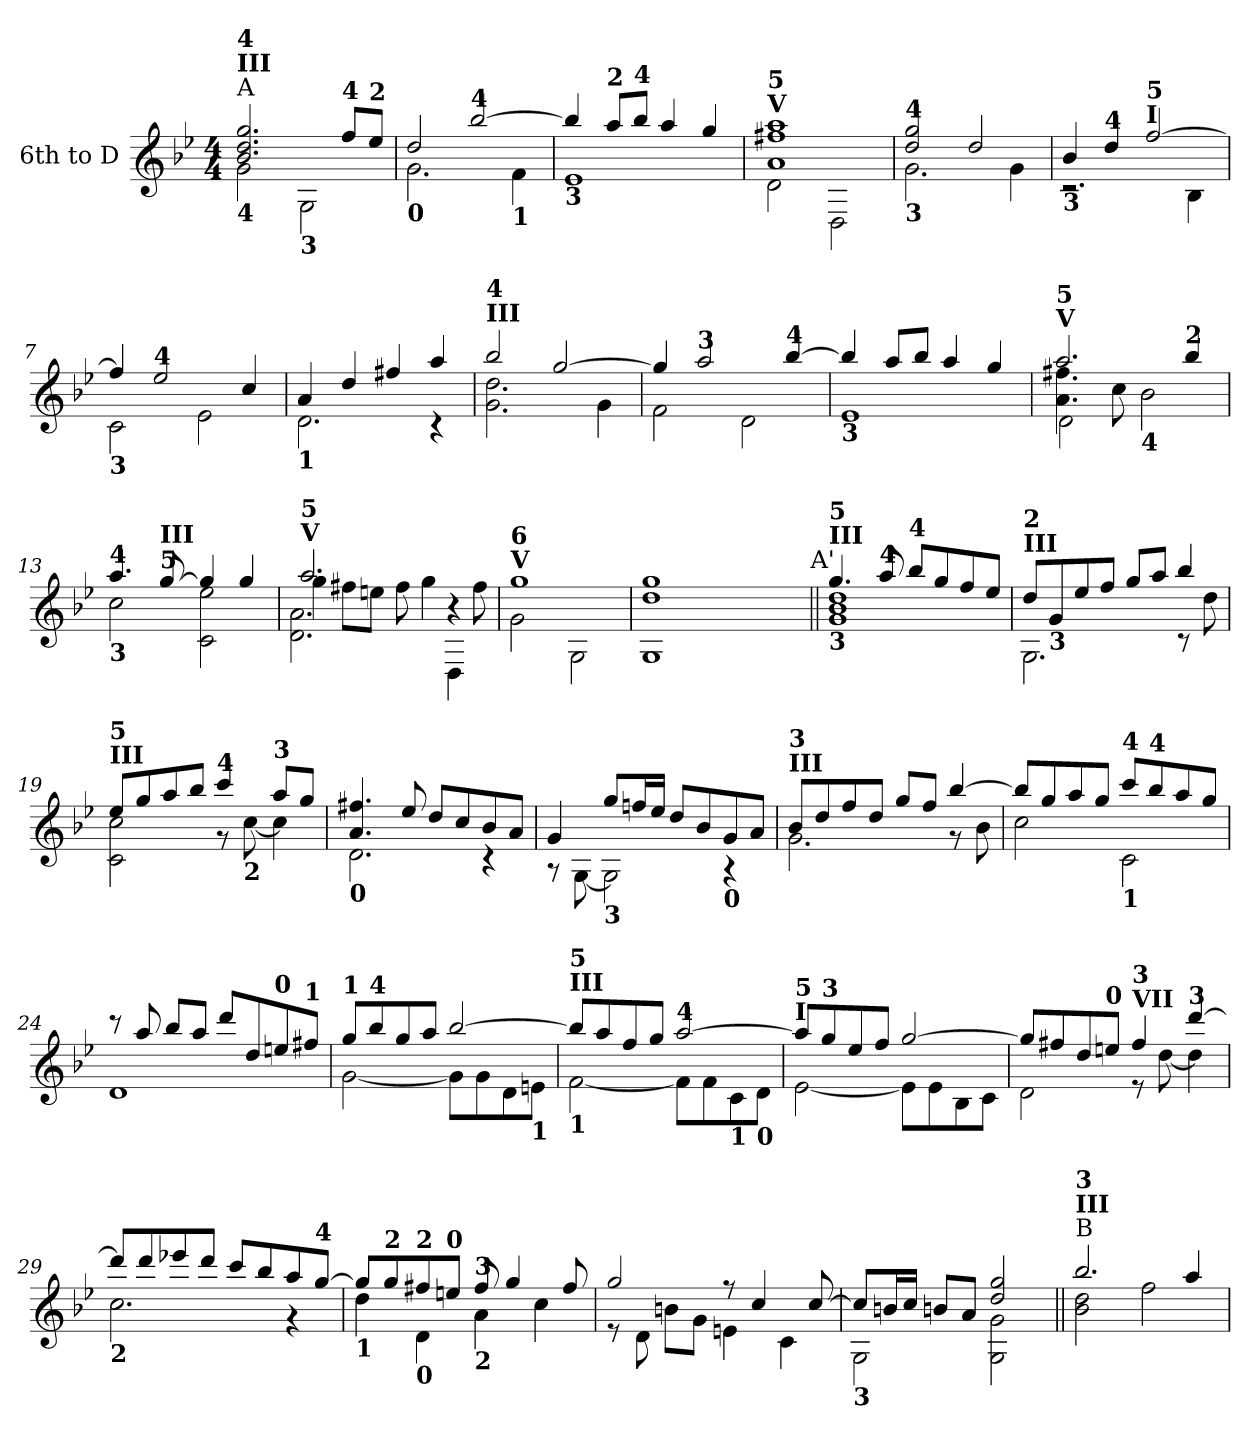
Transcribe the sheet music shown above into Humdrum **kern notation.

**kern
*part1
*staff1
*I"6th to D
!!LO:PB:g=z
*clefG2
*ITrd7c12
*k[b-e-]
*g:
*M4/4
*MM76
=1
*^
!LO:TX:a:t=A	!
!LO:TX:a:B:t=III	!
!LO:TX:B:t=4	!
!LO:TX:b:B:t=4	!
2.B-i/ 2.di 2.gi	2Gi\
!	!LO:TX:b:B:t=3
.	2GGi\
!LO:TX:a:B:t=4	!
8fi/L	.
!LO:TX:a:B:t=2	!
8e-i/J	.
=2	=2
!LO:TX:b:B:t=0	!
2di/	2.Gi\
!LO:TX:a:B:t=4	!
[>2b-i/	.
!	!LO:TX:b:B:t=1
.	4Fi\
=3	=3
!LO:TX:b:B:t=3	!
4b-i/]	1E-i
!LO:TX:a:B:t=2	!
8ai/L	.
!LO:TX:a:B:t=4	!
8b-i/J	.
4ai/	.
4gi/	.
=4	=4
!LO:TX:a:B:t=V	!
!LO:TX:B:t=5	!
1Ai 1f#Xi 1ai	2Di\
.	2DDi\
=5	=5
!LO:TX:a:B:t=4	!
!LO:TX:b:B:t=3	!
2di/ 2gi	2.Gi\
2di/	.
.	4Gi\
=6	=6
!LO:TX:b:B:t=3	!
4B-i/	2.r
!LO:TX:B:t=4	!
4di/	.
!LO:TX:a:B:t=I	!
!LO:TX:B:t=5	!
[>2fi/	.
.	4BB-i\
!!LO:LB:g=z	!!
=7	=7
!LO:TX:b:B:t=3	!
4fi/]	2Ci\
!LO:TX:a:B:t=4	!
2e-i/	.
.	2E-i\
4ci/	.
=8	=8
!LO:TX:b:B:t=1	!
4Ai/	2.Di\
4di/	.
4f#Xi/	.
4ai/	4r
=9	=9
*	*^
!LO:TX:a:B:t=III	!	!
!LO:TX:B:t=4	!	!
2b-i/	2.Gi\ 2.di	2.ryy
[>2gi/	.	.
.	4ryy	4Gi\
*	*v	*v
=10	=10
4gi/]	2Fi\
!LO:TX:a:B:t=3	!
2ai/	.
.	2Di\
!LO:TX:a:B:t=4	!
[>4b-i/	.
=11	=11
!LO:TX:b:B:t=3	!
4b-i/]	1E-i
8ai/L	.
8b-i/J	.
4ai/	.
4gi/	.
=12	=12
*	*^
!LO:TX:a:B:t=V	!	!
!LO:TX:B:t=5	!	!
2.ai/	4.Ai\ 4.f#Xi	2Di\
.	8ci\	.
!	!LO:TX:b:B:t=4	!
.	2B-i\	2ryy
!LO:TX:a:B:t=2	!	!
4b-i/	.	.
*	*v	*v
!!LO:LB:g=z
=13	=13
!LO:TX:a:B:t=4	!
!LO:TX:b:B:t=3	!
4.ai/	2ci\
!LO:TX:a:B:t=III	!
!LO:TX:B:t=5	!
[>8gi/	.
4gi/]	2Ci\ 2e-i
4gi/	.
=14	=14
*	*^
!LO:TX:a:B:t=V	!	!
!LO:TX:B:t=5	!	!
2.ai/	4gi\	2.Di\ 2.Ai
.	8f#Xi\L	.
.	8eni\J	.
.	8f#i\	.
.	4gi\	.
4r	.	4DDi\
.	8f#i\	.
*	*v	*v
=15	=15
!LO:TX:a:B:t=V	!
!LO:TX:B:t=6	!
1gi	2Gi\
.	2GGi\
=16	=16
*	*^
1gi	1GGi 1di	2ryy
.	.	4ryy
.	.	8ryy
.	.	16ryy
.	.	32ryy
.	.	64ryy
.	.	128...ryy
!	!	!LO:TX:a:t=A'
.	.	1024ryy
=17||	=17||	=17||
!LO:TX:a:B:t=III	!	!
!LO:TX:B:t=5	!	!
!LO:TX:b:B:t=3	!	!
*	*v	*v
4.gi/	1Gi 1B-i 1di
!LO:TX:a:B:t=4	!
8ai/	.
!LO:TX:a:B:t=4	!
8b-i/L	.
8gi/	.
8fi/	.
8e-i/J	.
=18	=18
!LO:TX:a:B:t=III	!
!LO:TX:B:t=2	!
8di/L	2.GGi\
!LO:TX:b:B:t=3	!
8Gi/	.
8e-i/	.
8fi/J	.
8gi/L	.
8ai/J	.
4b-i/	8r
.	8di\
!!LO:LB:g=z	!!
=19	=19
!LO:TX:a:B:t=III	!
!LO:TX:B:t=5	!
8e-i/L	2Ci\ 2ci
8gi/	.
8ai/	.
8b-i/J	.
!LO:TX:a:B:t=4	!
4cci/	8r
!	!LO:TX:b:B:t=2
.	[<8ci\
!LO:TX:a:B:t=3	!
8ai/L	4ci\]
8gi/J	.
=20	=20
!LO:TX:b:B:t=0	!
4.Ai/ 4.f#Xi	2.Di\
8e-i/	.
8di/L	.
8ci/	.
8B-i/	4r
8Ai/J	.
=21	=21
4Gi/	8r
.	[<8GGi\
!LO:TX:b:B:t=3	!
8gi/L	2GGi\]
16fni/L	.
16e-i/JJ	.
8di/L	.
8B-i/	.
!LO:TX:b:B:t=0	!
8Gi/	4r
8Ai/J	.
=22	=22
!LO:TX:a:B:t=III	!
!LO:TX:B:t=3	!
8B-i/L	2.Gi\
8di/	.
8fi/	.
8di/J	.
8gi/L	.
8fi/J	.
[>4b-i/	8r
.	8B-i\
=23	=23
8b-i/L]	2ci\
8gi/	.
8ai/	.
8gi/J	.
!LO:TX:a:B:t=4	!
!LO:TX:b:B:t=1	!
8cci/L	2Ci\
!LO:TX:a:B:t=4	!
8b-i/	.
8ai/	.
8gi/J	.
!!LO:LB:g=z	!!
=24	=24
8r	1Di
8ai/	.
8b-i/L	.
8ai/J	.
8ddi/L	.
8di/	.
!LO:TX:a:B:t=0	!
8eni/	.
!LO:TX:a:B:t=1	!
8f#Xi/J	.
=25	=25
!LO:TX:a:B:t=1	!
8gi/L	[<2Gi\
!LO:TX:a:B:t=4	!
8b-i/	.
8gi/	.
8ai/J	.
[>2b-i/	8Gi\L]
.	8Gi\
.	8Di\
!	!LO:TX:b:B:t=1
.	8Eni\J
=26	=26
!LO:TX:a:B:t=III	!
!LO:TX:B:t=5	!
!LO:TX:b:B:t=1	!
8b-i/L]	[<2Fi\
8ai/	.
8fi/	.
8gi/J	.
!LO:TX:a:B:t=4	!
[>2ai/	8Fi\L]
.	8Fi\
!	!LO:TX:b:B:t=1
.	8Ci\
!	!LO:TX:b:B:t=0
.	8Di\J
=27	=27
!LO:TX:a:B:t=I	!
!LO:TX:B:t=5	!
8ai/L]	[<2E-i\
!LO:TX:a:B:t=3	!
8gi/	.
8e-i/	.
8fi/J	.
[>2gi/	8E-i\L]
.	8E-i\
.	8BB-i\
.	8Ci\J
=28	=28
8gi/L]	2Di\
8f#Xi/	.
8di/	.
!LO:TX:a:B:t=0	!
8eni/J	.
!LO:TX:a:B:t=VII	!
!LO:TX:B:t=3	!
4f#i/	8r
.	[<8di\
!LO:TX:a:B:t=3	!
[>4ddi/	4di\]
!!LO:LB:g=z	!!
=29	=29
!LO:TX:b:B:t=2	!
8ddi/L]	2.ci\
8ddi/	.
8ee-Xi/	.
8ddi/J	.
8cci/L	.
8b-i/	.
8ai/	4r
!LO:TX:a:B:t=4	!
[>8gi/J	.
=30	=30
!LO:TX:b:B:t=1	!
8gi/L]	4di\
!LO:TX:a:B:t=2	!
8gi/	.
!LO:TX:b:B:t=0	!
!LO:TX:a:B:t=2	!
8f#Xi/	4Di\
!LO:TX:a:B:t=0	!
8eni/J	.
!LO:TX:a:B:t=3	!
!LO:TX:b:B:t=2	!
8f#i/	4Ai\
4gi/	.
.	4ci\
8f#i/	.
=31	=31
2gi/	8r
.	8Di\
.	8Bni\L
.	8Gi\J
8r	4Eni\
4ci/	.
.	4Ci\
[>8ci/	.
=32	=32
!LO:TX:b:B:t=3	!
8ci/L]	2GGi\
16Bni/L	.
16ci/JJ	.
8Bni/L	.
8Ai/J	.
2di/ 2gi	2GGi\ 2Gi
!!LO:LB:g=z	!!
=33||	=33||
!LO:TX:a:t=B	!
!LO:TX:a:B:t=III	!
!LO:TX:B:t=3	!
2.b-i/	2B-i\ 2di
.	2fi\
4ai/	.
*v	*v
=
*-
